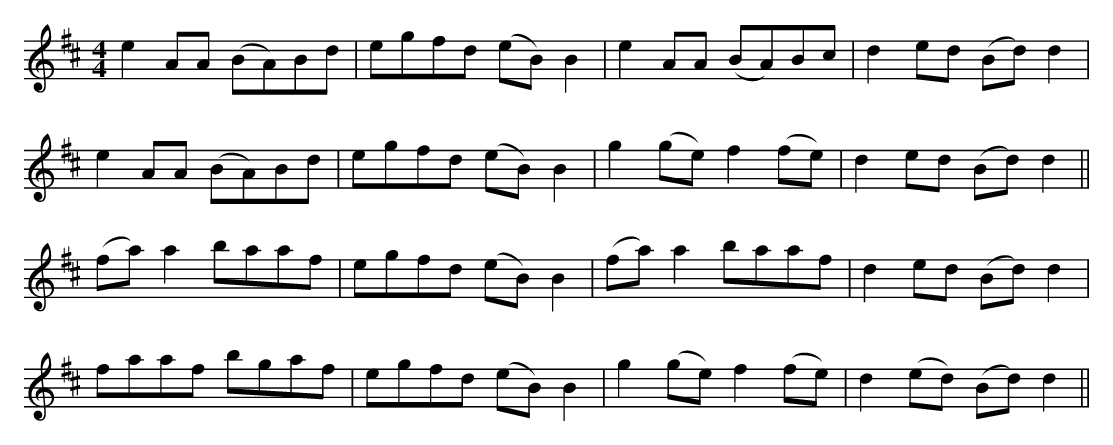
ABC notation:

X:1
M:4/4
K:D
e2AA (BA)Bd|egfd (eB)B2|e2AA (BA)Bc|d2ed (Bd)d2|
e2AA (BA)Bd|egfd (eB)B2|g2(ge) f2(fe)|d2ed (Bd)d2||
(fa)a2 baaf|egfd (eB)B2|(fa)a2 baaf|d2ed (Bd)d2|
faaf bgaf|egfd (eB)B2|g2(ge) f2(fe)|d2(ed) (Bd)d2||
